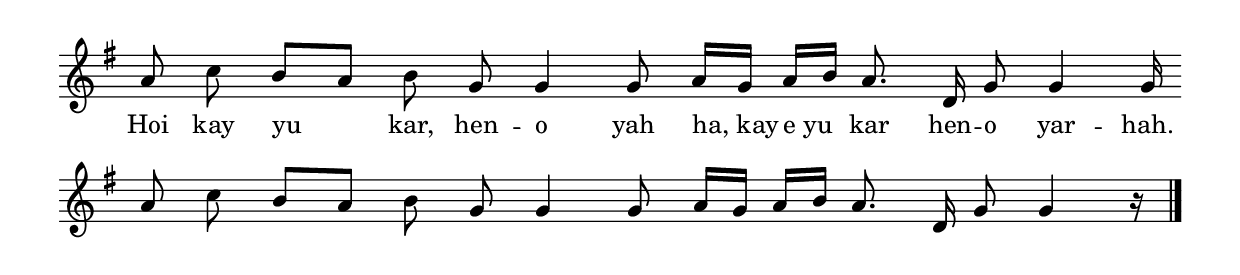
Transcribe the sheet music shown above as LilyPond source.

\version "2.6.5"
\include "english.ly"

melody = \relative c'' {
  \time 2/4
  \key g \major
  \autoBeamOff
  \cadenzaOn a8 c8 b8[ a8] b8 g8 g4 \bar "|:" g8 a16[ g16] a16[ b16] a8. d,16 g8 g4 g16 \bar ":|" \cadenzaOff \break
  \cadenzaOn a8 c8 b8[ a8] b8 g8 g4 g8 a16[ g16] a16[ b16] a8. d,16 g8 g4 r16 \cadenzaOff \bar "|."
}

\addlyrics {
  Hoi kay yu kar, hen -- o yah ha,_kay e_yu kar hen -- o yar -- hah.
}

\score {
  \new Staff \melody
  \midi { \tempo 4 = 72 }
  \layout {  
    indent = 0.0\cm
    \context {
      \Score
       \remove Bar_number_engraver
    }
    \context {
      \Staff
        \remove "Time_signature_engraver"
    }
  }
}